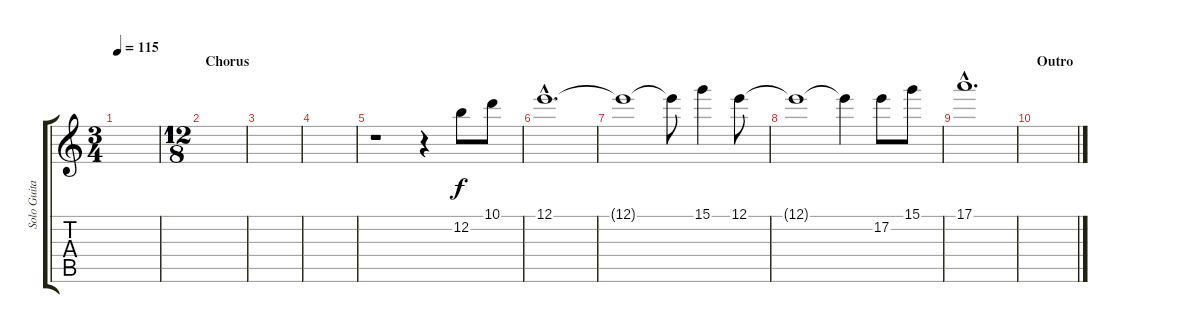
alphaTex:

\track ("Solo Guitar " "Solo Guita") {instrument distortionguitar}
\staff {score tabs}
\tuning (E4 B3 G3 D3 A2 E2) {hide}
\ts (3 4)
\tempo 115
\clef g2
\ks c
|
\ts (12 8)
\section ("" "Chorus")
|
|
|
r.1 r.4 12.2.8{volume 8} 10.1.8 |
12.1{hac}.1{d} |
12.1{t}.1 12.1{t}.8 15.1.4 12.1.8 |
12.1{t}.1 12.1{t}.4 17.2.8 15.1.8 |
17.1{hac}.1{d} |
\section ("" "Outro")
